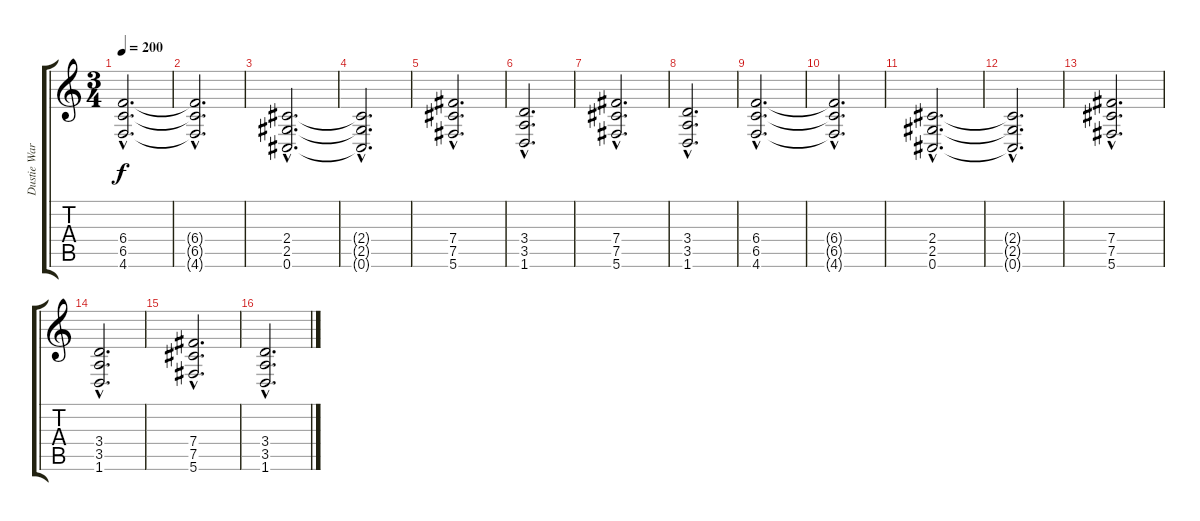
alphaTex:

\track ("Dustie Waring Rhythm Gtr." "Dustie War") {instrument distortionguitar}
\staff {score tabs}
\tuning (Db4 Ab3 E3 B2 Gb2 Db2) {hide}
\ts (3 4)
\tempo 200
\clef g2
\ks c
(6.4{hac} 6.5{hac} 4.6{hac}).2{d dy f} |
(6.4{hac t} 6.5{hac t} 4.6{hac t}).2{d} |
(2.4{hac} 2.5{hac} 0.6{hac}).2{d} |
(2.4{hac t} 2.5{hac t} 0.6{hac t}).2{d} |
(7.4{hac} 7.5{hac} 5.6{hac}).2{d} |
(3.4{hac} 3.5{hac} 1.6{hac}).2{d} |
(7.4{hac} 7.5{hac} 5.6{hac}).2{d} |
(3.4{hac} 3.5{hac} 1.6{hac}).2{d} |
(6.4{hac} 6.5{hac} 4.6{hac}).2{d} |
(6.4{hac t} 6.5{hac t} 4.6{hac t}).2{d} |
(2.4{hac} 2.5{hac} 0.6{hac}).2{d} |
(2.4{hac t} 2.5{hac t} 0.6{hac t}).2{d} |
(7.4{hac} 7.5{hac} 5.6{hac}).2{d} |
(3.4{hac} 3.5{hac} 1.6{hac}).2{d} |
(7.4{hac} 7.5{hac} 5.6{hac}).2{d} |
(3.4{hac} 3.5{hac} 1.6{hac}).2{d}
